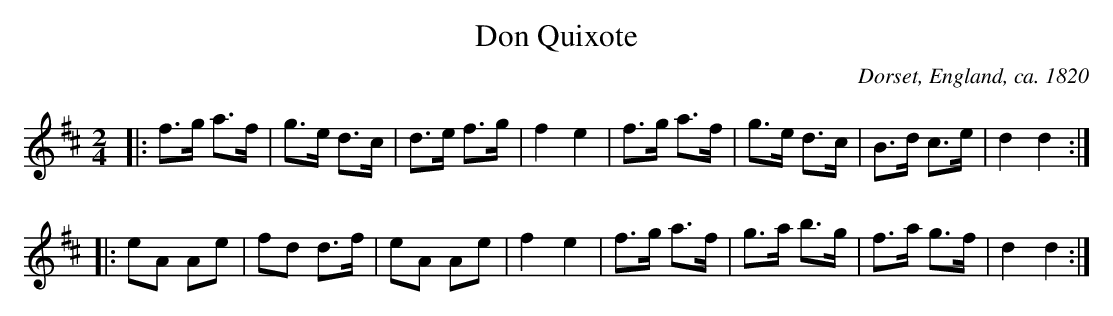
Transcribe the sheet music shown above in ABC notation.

X:1
T: Don Quixote
O: Dorset, England, ca. 1820
M: 2/4
L: 1/8
K: D
|:\
f>g a>f | g>e d>c | d>e f>g | f2 e2 |\
f>g a>f | g>e d>c | B>d c>e | d2 d2 :|
|:\
eA  Ae  | fd  d>f | eA  Ae  | f2 e2 |\
f>g a>f | g>a b>g | f>a g>f | d2 d2 :|
